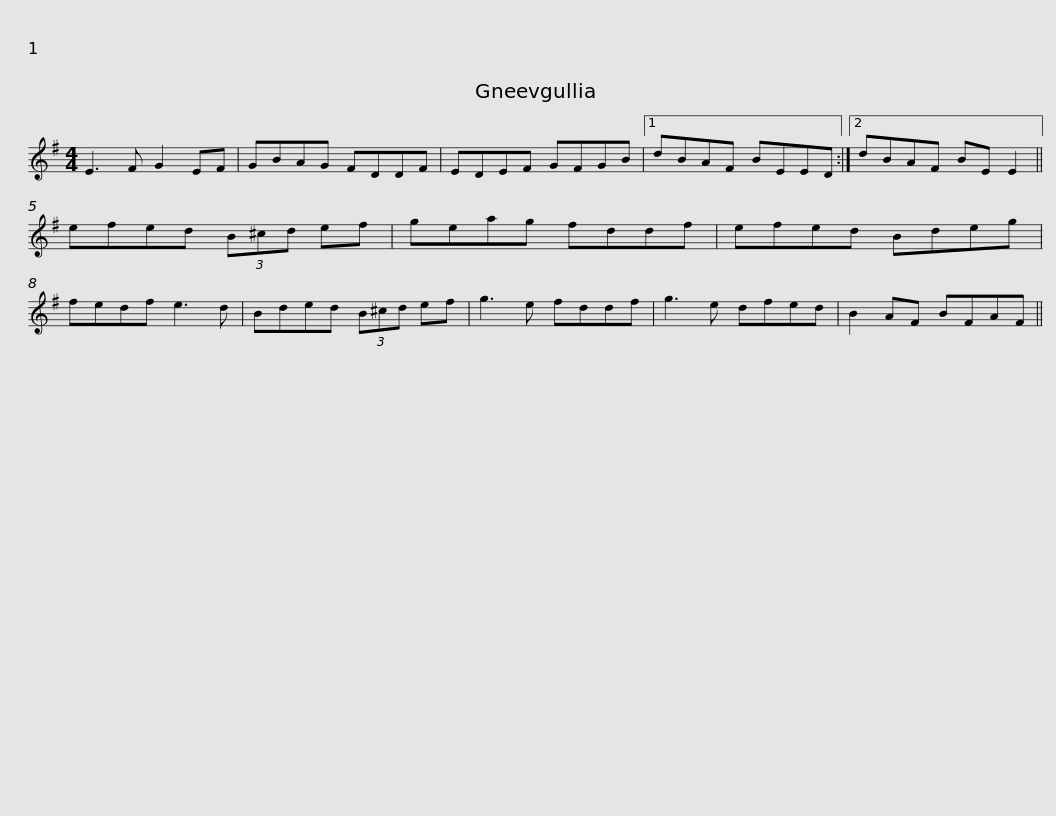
X:1
L:1/8
M:4/4
I:linebreak $
K:Emin
V:1 treble
V:1
 E3 F G2 EF | GBAG FDDF | EDEF GFGB |1 dBAF BEED :|2 dBAF BE E2 ||$ %5
 efed (3B^cd ef | geag fddf | efed Bdeg | fedf e3 d | Bded (3B^cd ef |$ %10
 g3 e fddf | g3 e dfed | B2 AF BFAF || %13
